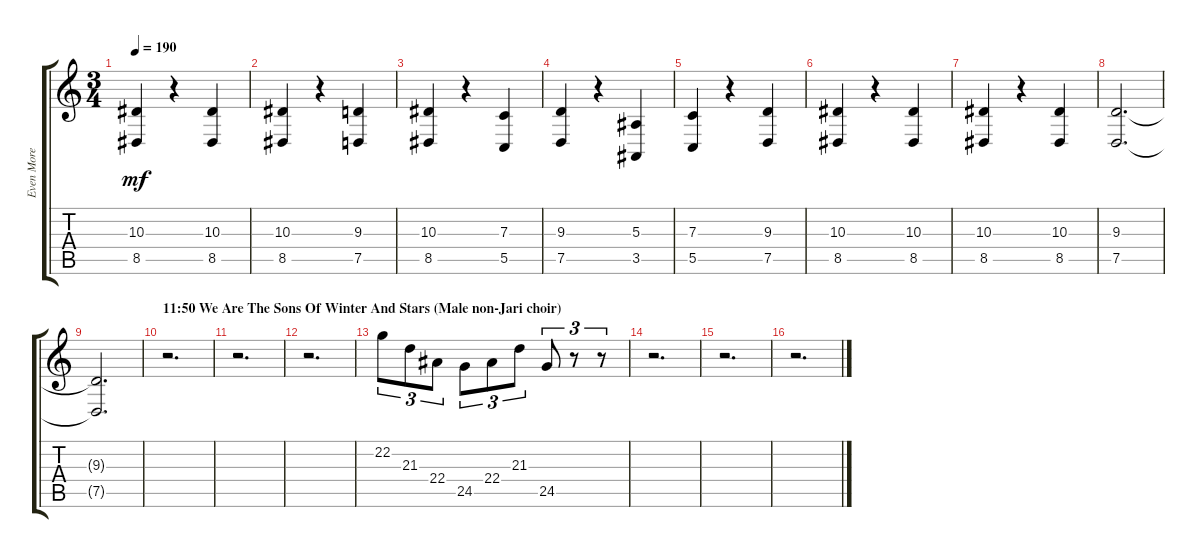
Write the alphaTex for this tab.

\track ("Even More Keys" "Even More ") {instrument orchestralharp}
\staff {score tabs}
\tuning (D4 A3 F3 C3 G2 C2) {hide}
\ts (3 4)
\tempo 190
\clef g2
\ks c
(10.3 8.5).4{dy mf} r.4 (10.3 8.5).4 |
(10.3 8.5).4 r.4 (9.3 7.5).4 |
(10.3 8.5).4 r.4 (7.3 5.5).4 |
(9.3 7.5).4 r.4 (5.3 3.5).4 |
(7.3 5.5).4 r.4 (9.3 7.5).4 |
(10.3 8.5).4 r.4 (10.3 8.5).4 |
(10.3 8.5).4 r.4 (10.3 8.5).4 |
(9.3 7.5).2{d} |
(9.3{t} 7.5{t}).2{d} |
\section ("" "11:50 We Are The Sons Of Winter And Stars (Male non-Jari choir)")
r.2{d} |
r.2{d} |
r.2{d} |
22.2.8{tu (3 2)} 21.3.8{tu (3 2)} 22.4.8{tu (3 2)} 24.5.8{tu (3 2)} 22.4.8{tu (3 2)} 21.3.8{tu (3 2)} 24.5.8{tu (3 2)} r.8{tu (3 2)} r.8{tu (3 2)} |
r.2{d} |
r.2{d} |
r.2{d}
